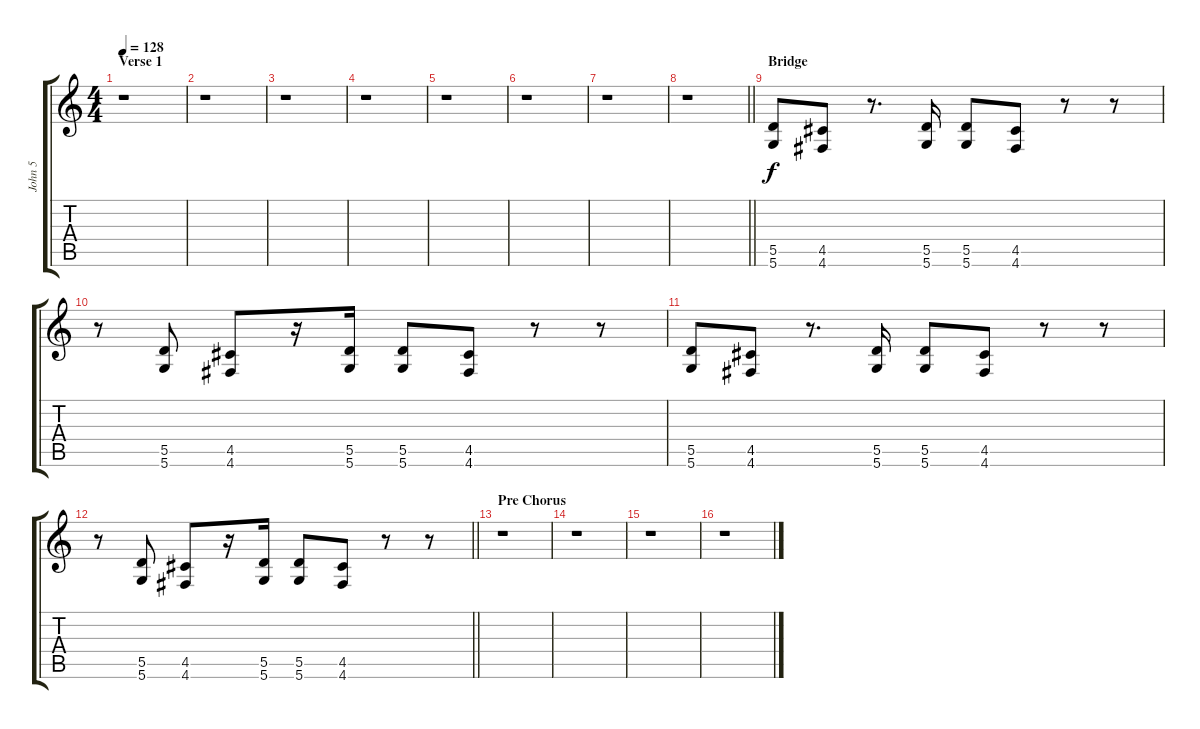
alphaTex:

\track ("John 5 " "John 5 ") {instrument distortionguitar}
\staff {score tabs}
\tuning (E4 B3 G3 D3 A2 D2) {hide}
\ts (4 4)
\section ("" "Verse 1")
\tempo 128
\clef g2
\ks c
r.1{dy f} |
r.1 |
r.1 |
r.1 |
r.1 |
r.1 |
r.1 |
\barLineRight lightlight
r.1 |
\section ("" "Bridge")
(5.5 5.6).8 (4.5 4.6).8 r.8{d} (5.5 5.6).16 (5.5 5.6).8 (4.5 4.6).8 r.8 r.8 |
r.8 (5.5 5.6).8 (4.5 4.6).8 r.16 (5.5 5.6).16 (5.5 5.6).8 (4.5 4.6).8 r.8 r.8 |
(5.5 5.6).8 (4.5 4.6).8 r.8{d} (5.5 5.6).16 (5.5 5.6).8 (4.5 4.6).8 r.8 r.8 |
\barLineRight lightlight
r.8 (5.5 5.6).8 (4.5 4.6).8 r.16 (5.5 5.6).16 (5.5 5.6).8 (4.5 4.6).8 r.8 r.8 |
\section ("" "Pre Chorus")
r.1 |
r.1 |
r.1 |
r.1
